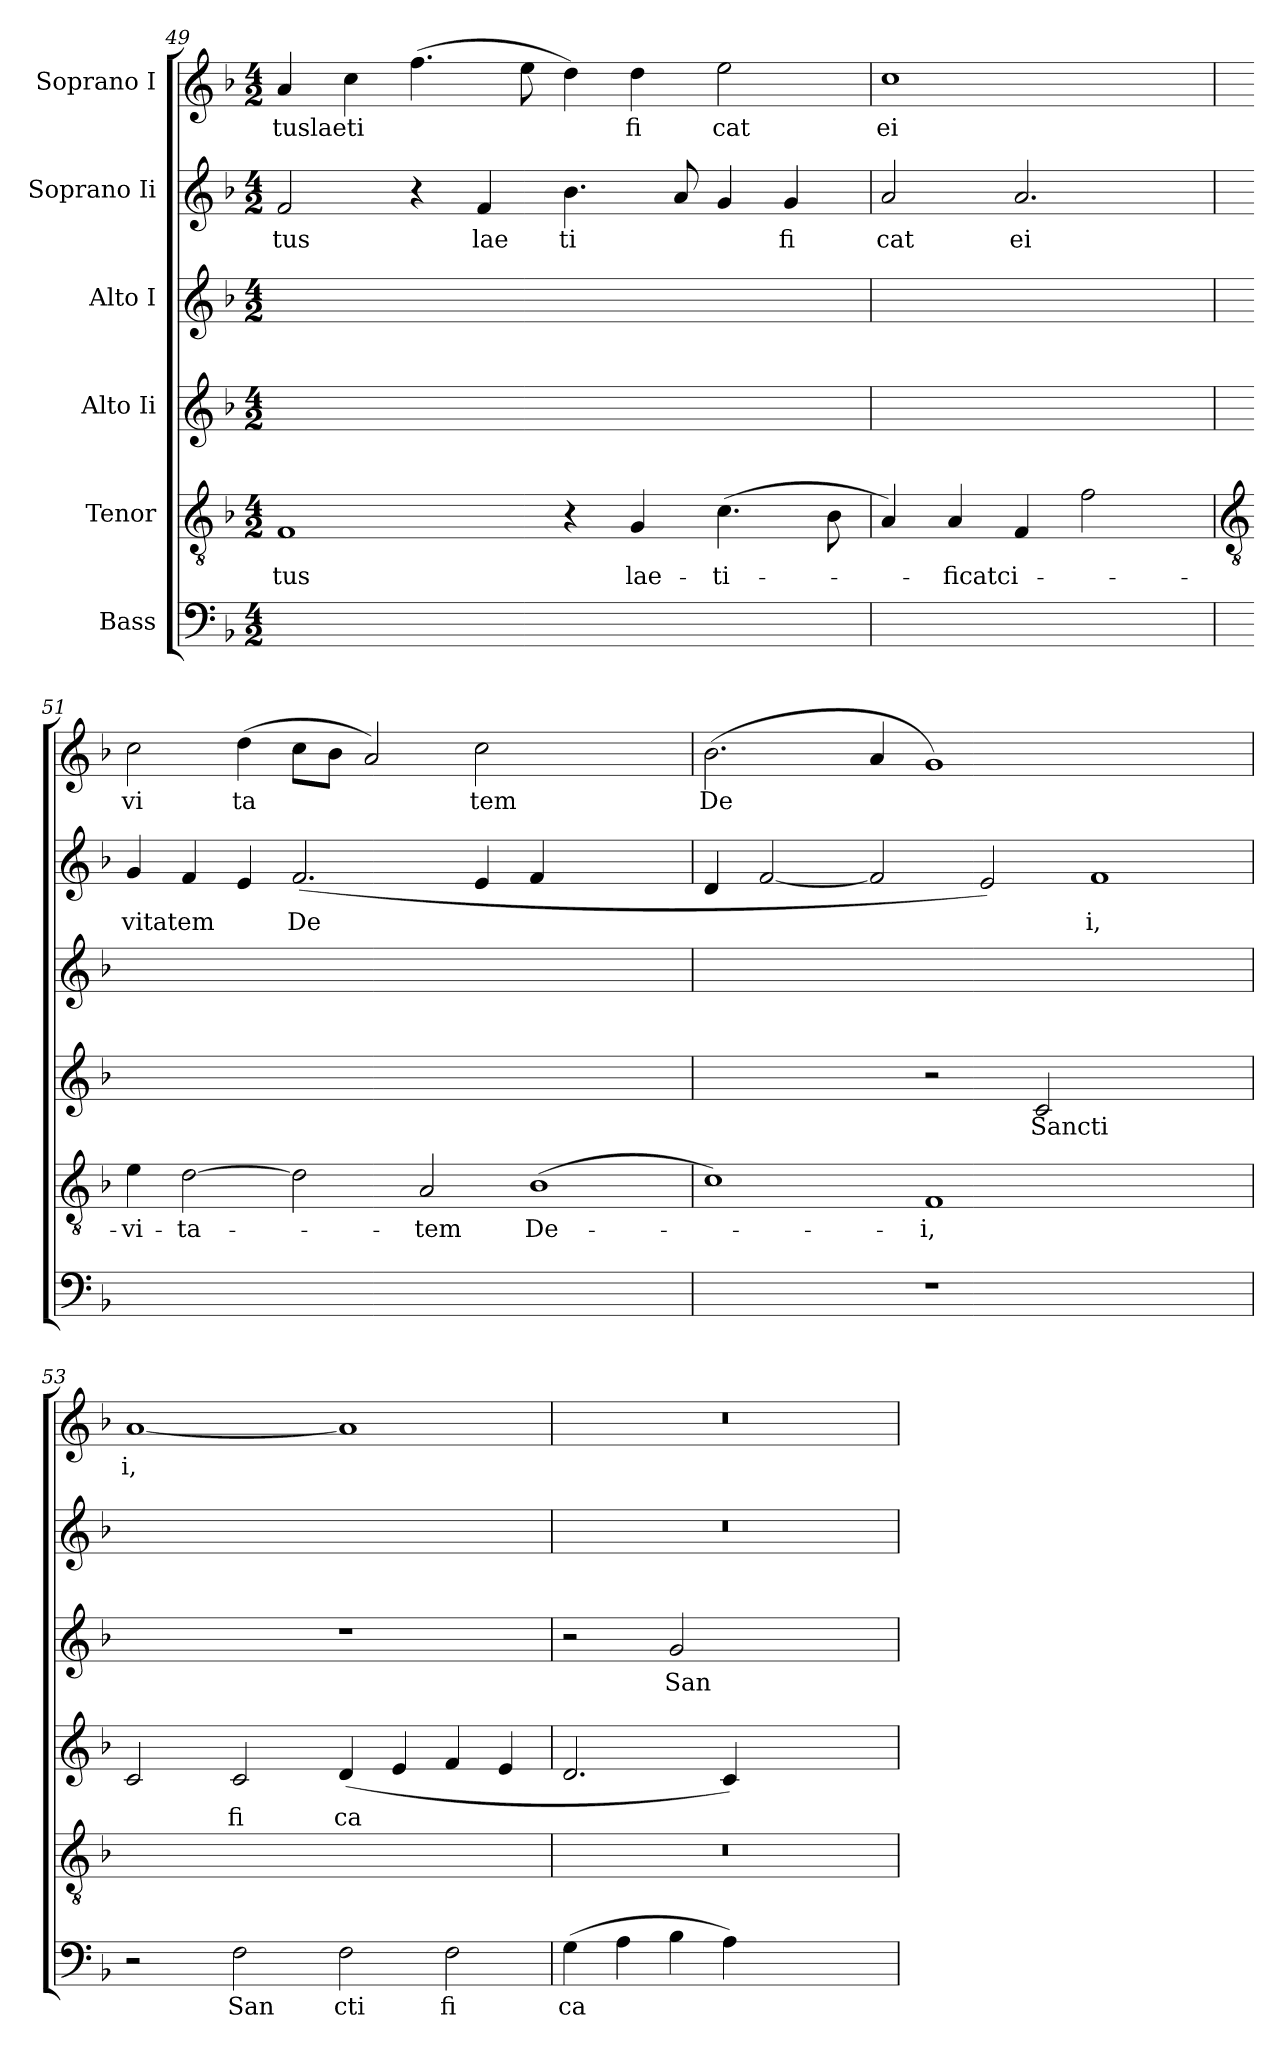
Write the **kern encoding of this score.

**kern	**text	**kern	**text	**kern	**text	**kern	**text	**kern	**text	**kern	**text
*part6	*part6	*part5	*part5	*part4	*part4	*part3	*part3	*part2	*part2	*part1	*part1
*staff6	*staff6	*staff5	*staff5	*staff4	*staff4	*staff3	*staff3	*staff2	*staff2	*staff1	*staff1
*I"Bass	*	*I"Tenor	*	*I"Alto Ii	*	*I"Alto I	*	*I"Soprano Ii	*	*I"Soprano I	*
*clefF4	*	*clefGv2	*	*clefG2	*	*clefG2	*	*clefG2	*	*clefG2	*
*k[b-]	*	*k[b-]	*	*k[b-]	*	*k[b-]	*	*k[b-]	*	*k[b-]	*
*F:	*	*F:	*	*F:	*	*F:	*	*F:	*	*F:	*
*M4/2	*	*M4/2	*	*M4/2	*	*M4/2	*	*M4/2	*	*M4/2	*
=49	=49	=49	=49	=49	=49	=49	=49	=49	=49	=49	=49
!	!	!	!LO:LY:b	!	!	!	!	!	!LO:LY:b	!	!LO:LY:b
4ryy	.	1F	-tus	4ryy	.	4ryy	.	2f/	tus	4a/	tuslaeti
4ryy	.	.	.	4ryy	.	4ryy	.	.	.	4cc\	.
4ryy	.	.	.	4ryy	.	4ryy	.	4r	.	(>4.ff\	.
!	!	!	!	!	!	!	!	!	!LO:LY:b	!	!
4ryy	.	.	.	4ryy	.	4ryy	.	4f/	lae	.	.
.	.	.	.	.	.	.	.	.	.	8ee\	.
!	!	!	!	!	!	!	!	!	!LO:LY:b	!	!
4ryy	.	4r	.	4ryy	.	4ryy	.	4.b-\	ti	4dd\)	.
!	!	!	!LO:LY:b	!	!	!	!	!	!	!	!LO:LY:b
4ryy	.	4G/	lae-	4ryy	.	4ryy	.	.	.	4dd\	fi
.	.	.	.	.	.	.	.	8a/	.	.	.
!	!	!	!LO:LY:b	!	!	!	!	!	!	!	!LO:LY:b
4ryy	.	(>4.c\	-ti-	4ryy	.	4ryy	.	4g/	.	2ee\	cat
!	!	!	!	!	!	!	!	!	!LO:LY:b	!	!
4ryy	.	.	.	4ryy	.	4ryy	.	4g/	fi	.	.
.	.	8B-\	.	.	.	.	.	.	.	.	.
=50	=50	=50	=50	=50	=50	=50	=50	=50	=50	=50	=50
!	!	!	!	!	!	!	!	!	!LO:LY:b	!	!LO:LY:b
4ryy	.	4A/)	.	4ryy	.	4ryy	.	2a/	cat	1cc	ei
!	!	!	!LO:LY:b	!	!	!	!	!	!	!	!
4ryy	.	4A/	-ficatci-	4ryy	.	4ryy	.	.	.	.	.
!	!	!	!	!	!	!	!	!	!LO:LY:b	!	!
4ryy	.	4F/	.	4ryy	.	4ryy	.	2.a/	ei	.	.
4ryy	.	2f\	.	4ryy	.	4ryy	.	.	.	.	.
4ryy	.	.	.	4ryy	.	4ryy	.	.	.	4ryy	.
!!LO:LB:g=z
=51	=51	=51	=51	=51	=51	=51	=51	=51	=51	=51	=51
*	*	*clefGv2	*	*	*	*	*	*	*	*	*
!	!	!	!LO:LY:b	!	!	!	!	!	!LO:LY:b	!	!LO:LY:b
4ryy	.	4e\	-vi-	4ryy	.	4ryy	.	4g/	vitatem	2cc\	vi
!	!	!	!LO:LY:b	!	!	!	!	!	!	!	!
4ryy	.	[2d\	-ta-	4ryy	.	4ryy	.	4f/	.	.	.
!	!	!	!	!	!	!	!	!	!	!	!LO:LY:b
4ryy	.	.	.	4ryy	.	4ryy	.	4e/	.	(>4dd\	ta
!	!	!	!	!	!	!	!	!	!LO:LY:b	!	!
4ryy	.	2d\]	.	4ryy	.	4ryy	.	(<2.f/	De	8cc\L	.
.	.	.	.	.	.	.	.	.	.	8b-\J	.
4ryy	.	.	.	4ryy	.	4ryy	.	.	.	2a/)	.
!	!	!	!LO:LY:b	!	!	!	!	!	!	!	!
4ryy	.	2A/	-tem	4ryy	.	4ryy	.	.	.	.	.
!	!	!	!	!	!	!	!	!	!	!	!LO:LY:b
4ryy	.	.	.	4ryy	.	4ryy	.	4e/	.	2cc\	tem
!	!	!	!LO:LY:b	!	!	!	!	!	!	!	!
4ryy	.	(>1B-	De-	4ryy	.	4ryy	.	4f/	.	.	.
2.ryy	.	.	.	2.ryy	.	2.ryy	.	2.ryy	.	2.ryy	.
=52	=52	=52	=52	=52	=52	=52	=52	=52	=52	=52	=52
!	!	!	!	!	!	!	!	!	!	!	!LO:LY:b
4ryy	.	1c)	.	4ryy	.	4ryy	.	4d/	.	(<2.b-\	De
4ryy	.	.	.	4ryy	.	4ryy	.	[2f/	.	.	.
4ryy	.	.	.	4ryy	.	4ryy	.	.	.	.	.
4ryy	.	.	.	4ryy	.	4ryy	.	2f/]	.	4a/	.
!	!	!	!LO:LY:b	!	!	!	!	!	!	!	!
1r	.	1F	-i,	2r	.	4ryy	.	.	.	1g)	.
.	.	.	.	.	.	4ryy	.	2e/)	.	.	.
!	!	!	!	!	!LO:LY:b	!	!	!	!	!	!
.	.	.	.	2c/	Sancti	4ryy	.	.	.	.	.
!	!	!	!	!	!	!	!	!	!LO:LY:b	!	!
.	.	.	.	.	.	4ryy	.	1f	i,	.	.
2.ryy	.	2.ryy	.	2.ryy	.	2.ryy	.	.	.	2.ryy	.
=53	=53	=53	=53	=53	=53	=53	=53	=53	=53	=53	=53
!	!	!	!	!	!	!	!	!	!	!	!LO:LY:b
2r	.	4ryy	.	2c/	.	4ryy	.	4ryy	.	[1a	i,
.	.	4ryy	.	.	.	4ryy	.	4ryy	.	.	.
!	!LO:LY:b	!	!	!	!LO:LY:b	!	!	!	!	!	!
2F\	San	4ryy	.	2c/	fi	4ryy	.	4ryy	.	.	.
.	.	4ryy	.	.	.	4ryy	.	4ryy	.	.	.
!	!LO:LY:b	!	!	!	!LO:LY:b	!	!	!	!	!	!
2F\	cti	4ryy	.	(<4d/	ca	1r	.	4ryy	.	1a]	.
.	.	4ryy	.	4e/	.	.	.	4ryy	.	.	.
!	!LO:LY:b	!	!	!	!	!	!	!	!	!	!
2F\	fi	4ryy	.	4f/	.	.	.	4ryy	.	.	.
.	.	4ryy	.	4e/	.	.	.	4ryy	.	.	.
=54	=54	=54	=54	=54	=54	=54	=54	=54	=54	=54	=54
!	!LO:LY:b	!	!	!	!	!	!	!	!	!	!
(>4G\	ca	0r	.	2.d/	.	2r	.	0r	.	0r	.
4A\	.	.	.	.	.	.	.	.	.	.	.
!	!	!	!	!	!	!	!LO:LY:b	!	!	!	!
4B-\	.	.	.	.	.	2g/	San	.	.	.	.
4A\)	.	.	.	4c/)	.	.	.	.	.	.	.
1ryy	.	.	.	1ryy	.	1ryy	.	.	.	.	.
=	=	=	=	=	=	=	=	=	=	=	=
*-	*-	*-	*-	*-	*-	*-	*-	*-	*-	*-	*-
